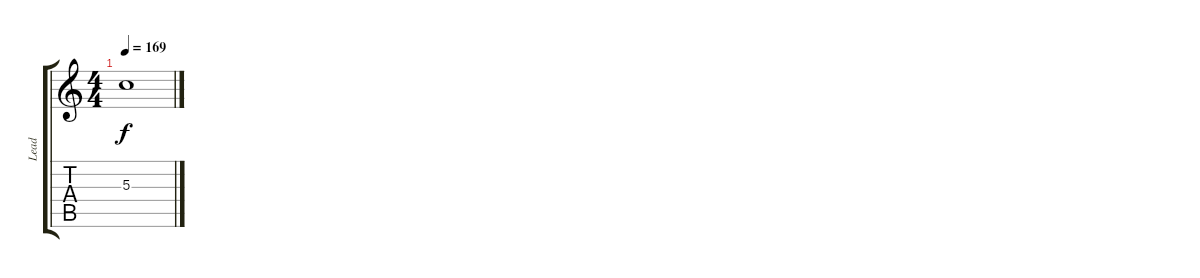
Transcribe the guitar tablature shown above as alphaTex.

\track ("Lead" "Lead") {instrument distortionguitar}
\staff {score tabs}
\tuning (E4 B3 G3 D3 A2 E2) {hide}
\ts (4 4)
\tempo 169
\clef g2
\ks c
5.3{t}.1{dy f}
